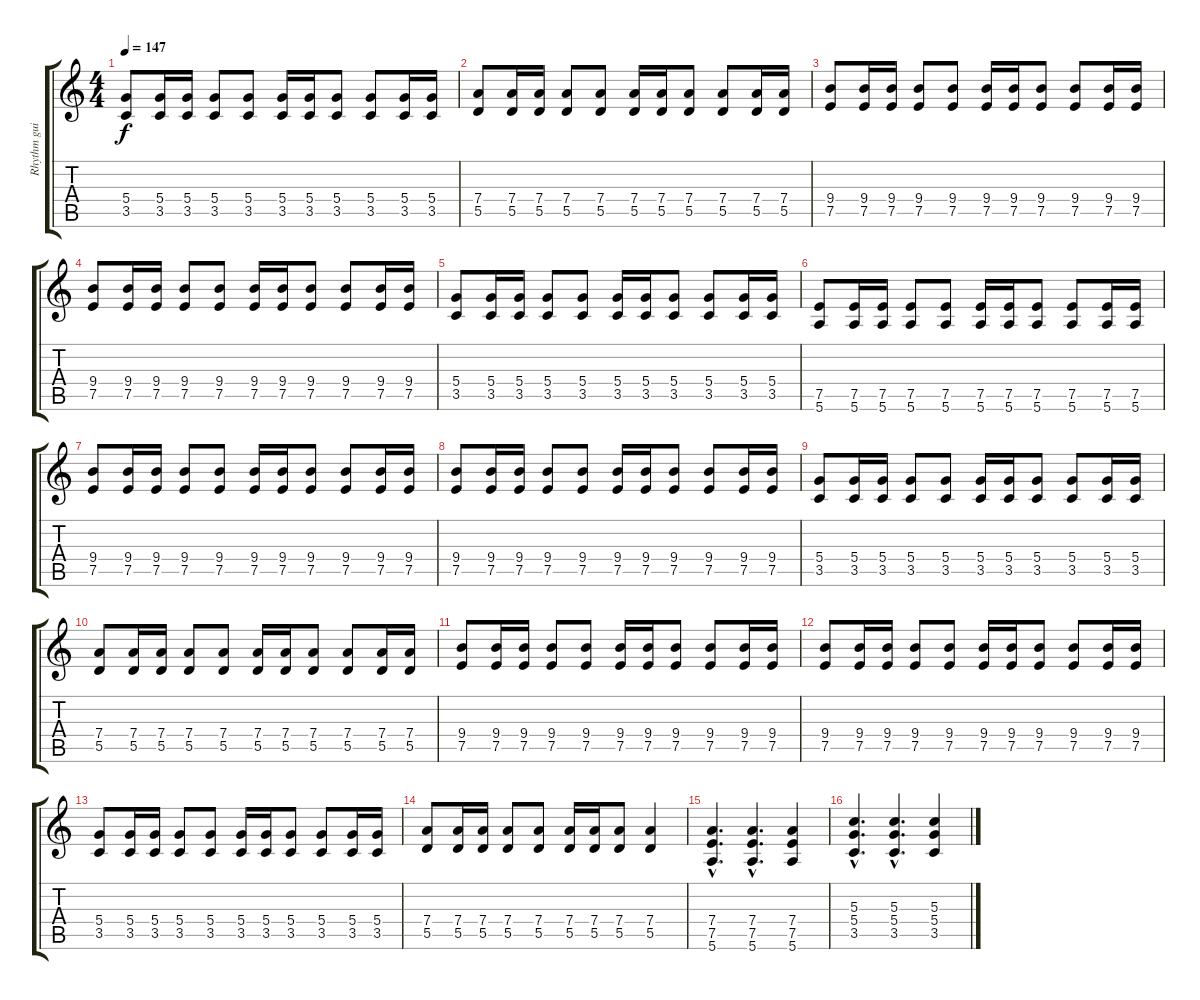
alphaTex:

\track ("Rhythm guitar" "Rhythm gui") {instrument distortionguitar}
\staff {score tabs}
\tuning (E4 B3 G3 D3 A2 E2) {hide}
\ts (4 4)
\tempo 147
\clef g2
\ks c
(5.4 3.5).8{dy f} (5.4 3.5).16 (5.4 3.5).16 (5.4 3.5).8 (5.4 3.5).8 (5.4 3.5).16 (5.4 3.5).16 (5.4 3.5).8 (5.4 3.5).8 (5.4 3.5).16 (5.4 3.5).16 |
(7.4 5.5).8 (7.4 5.5).16 (7.4 5.5).16 (7.4 5.5).8 (7.4 5.5).8 (7.4 5.5).16 (7.4 5.5).16 (7.4 5.5).8 (7.4 5.5).8 (7.4 5.5).16 (7.4 5.5).16 |
(9.4 7.5).8 (9.4 7.5).16 (9.4 7.5).16 (9.4 7.5).8 (9.4 7.5).8 (9.4 7.5).16 (9.4 7.5).16 (9.4 7.5).8 (9.4 7.5).8 (9.4 7.5).16 (9.4 7.5).16 |
(9.4 7.5).8 (9.4 7.5).16 (9.4 7.5).16 (9.4 7.5).8 (9.4 7.5).8 (9.4 7.5).16 (9.4 7.5).16 (9.4 7.5).8 (9.4 7.5).8 (9.4 7.5).16 (9.4 7.5).16 |
(5.4 3.5).8 (5.4 3.5).16 (5.4 3.5).16 (5.4 3.5).8 (5.4 3.5).8 (5.4 3.5).16 (5.4 3.5).16 (5.4 3.5).8 (5.4 3.5).8 (5.4 3.5).16 (5.4 3.5).16 |
(7.5 5.6).8 (7.5 5.6).16 (7.5 5.6).16 (7.5 5.6).8 (7.5 5.6).8 (7.5 5.6).16 (7.5 5.6).16 (7.5 5.6).8 (7.5 5.6).8 (7.5 5.6).16 (7.5 5.6).16 |
(9.4 7.5).8 (9.4 7.5).16 (9.4 7.5).16 (9.4 7.5).8 (9.4 7.5).8 (9.4 7.5).16 (9.4 7.5).16 (9.4 7.5).8 (9.4 7.5).8 (9.4 7.5).16 (9.4 7.5).16 |
(9.4 7.5).8 (9.4 7.5).16 (9.4 7.5).16 (9.4 7.5).8 (9.4 7.5).8 (9.4 7.5).16 (9.4 7.5).16 (9.4 7.5).8 (9.4 7.5).8 (9.4 7.5).16 (9.4 7.5).16 |
(5.4 3.5).8 (5.4 3.5).16 (5.4 3.5).16 (5.4 3.5).8 (5.4 3.5).8 (5.4 3.5).16 (5.4 3.5).16 (5.4 3.5).8 (5.4 3.5).8 (5.4 3.5).16 (5.4 3.5).16 |
(7.4 5.5).8 (7.4 5.5).16 (7.4 5.5).16 (7.4 5.5).8 (7.4 5.5).8 (7.4 5.5).16 (7.4 5.5).16 (7.4 5.5).8 (7.4 5.5).8 (7.4 5.5).16 (7.4 5.5).16 |
(9.4 7.5).8 (9.4 7.5).16 (9.4 7.5).16 (9.4 7.5).8 (9.4 7.5).8 (9.4 7.5).16 (9.4 7.5).16 (9.4 7.5).8 (9.4 7.5).8 (9.4 7.5).16 (9.4 7.5).16 |
(9.4 7.5).8 (9.4 7.5).16 (9.4 7.5).16 (9.4 7.5).8 (9.4 7.5).8 (9.4 7.5).16 (9.4 7.5).16 (9.4 7.5).8 (9.4 7.5).8 (9.4 7.5).16 (9.4 7.5).16 |
(5.4 3.5).8 (5.4 3.5).16 (5.4 3.5).16 (5.4 3.5).8 (5.4 3.5).8 (5.4 3.5).16 (5.4 3.5).16 (5.4 3.5).8 (5.4 3.5).8 (5.4 3.5).16 (5.4 3.5).16 |
(7.4 5.5).8 (7.4 5.5).16 (7.4 5.5).16 (7.4 5.5).8 (7.4 5.5).8 (7.4 5.5).16 (7.4 5.5).16 (7.4 5.5).8 (7.4 5.5).4 |
(7.4{hac} 7.5{hac} 5.6{hac}).4{d} (7.4{hac} 7.5{hac} 5.6{hac}).4{d} (7.4 7.5 5.6).4 |
(5.3{hac} 5.4{hac} 3.5{hac}).4{d} (5.3{hac} 5.4{hac} 3.5{hac}).4{d} (5.3 5.4 3.5).4
